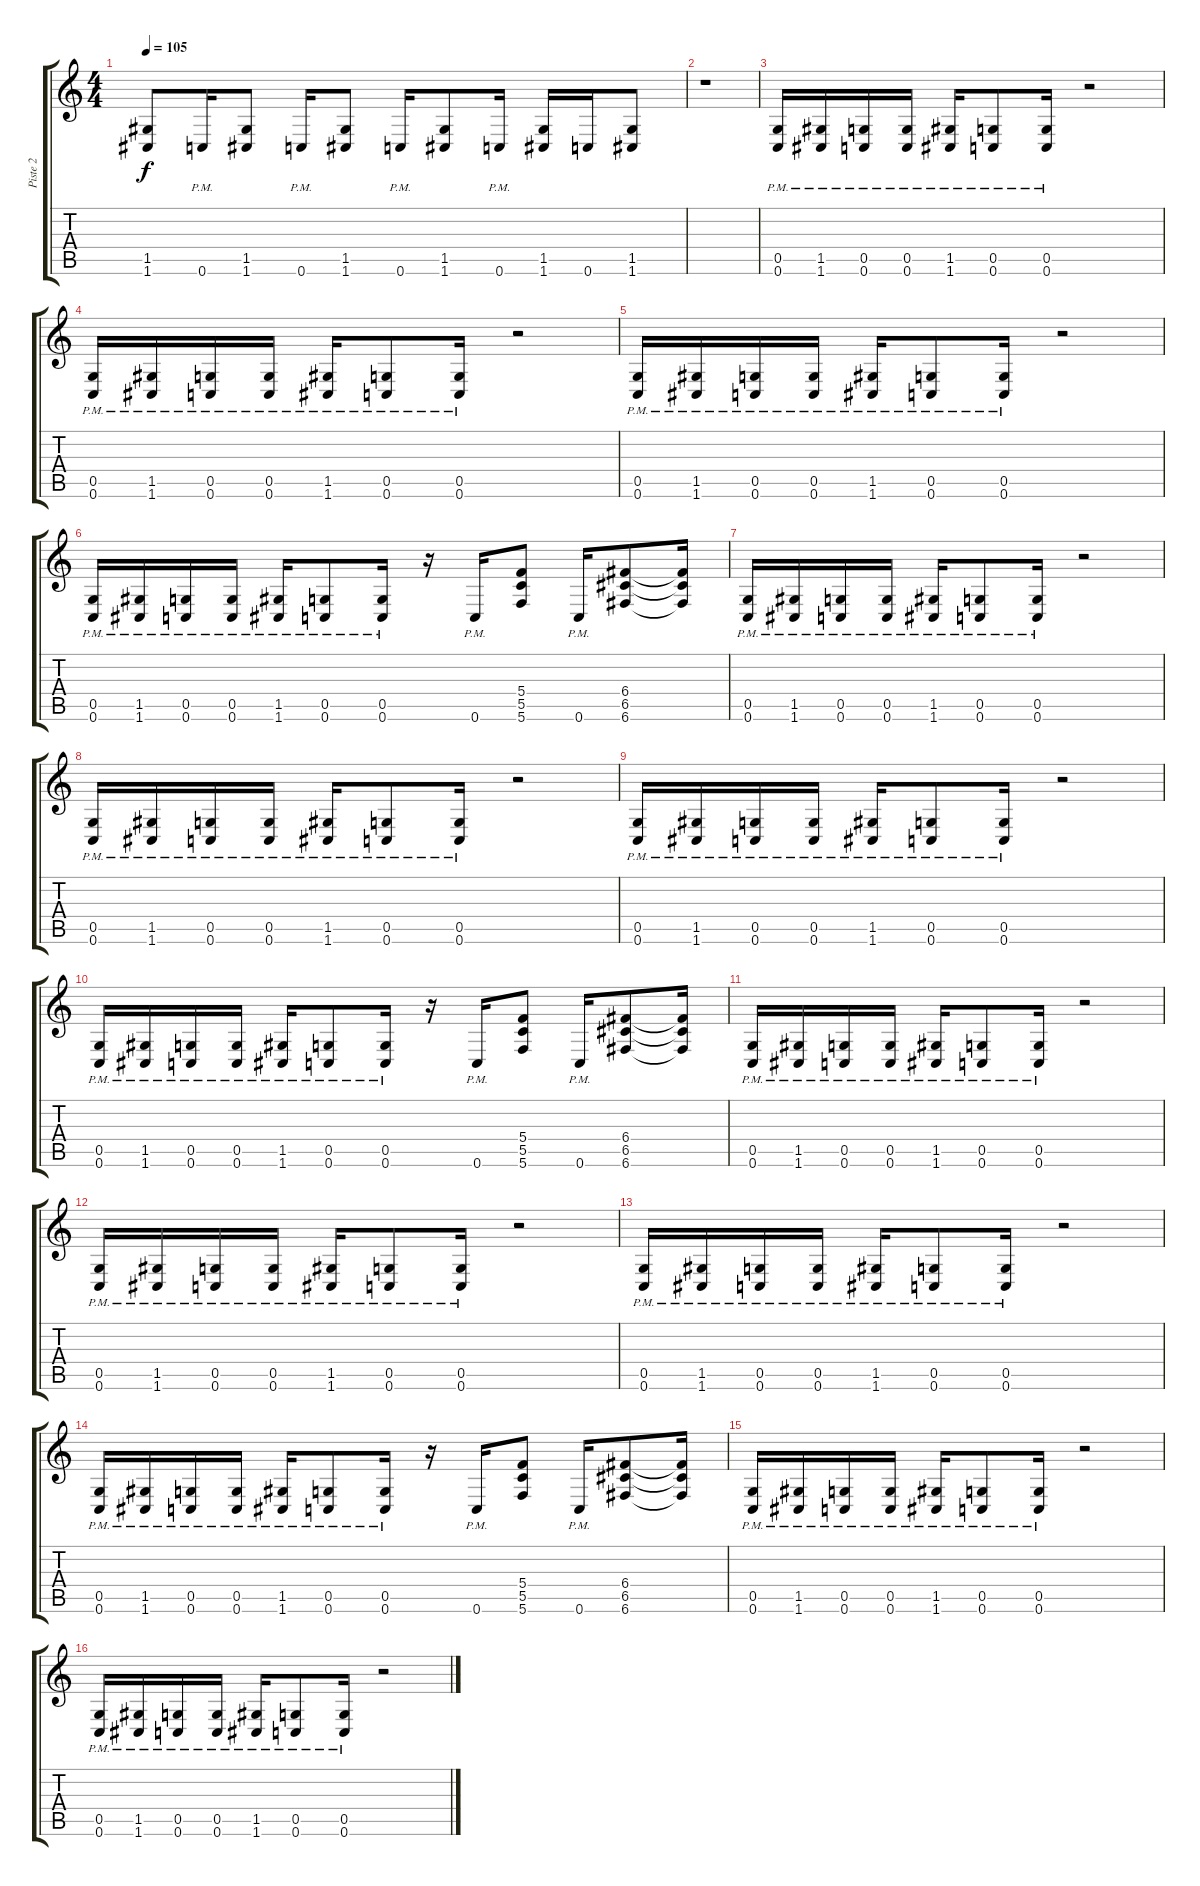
\track ("Piste 2" "Piste 2") {instrument overdrivenguitar}
\staff {score tabs}
\tuning (D4 A3 F3 C3 G2 C2) {hide}
\ts (4 4)
\tempo 105
\clef g2
\ks c
(1.5 1.6).8{dy f} 0.6{pm}.16 (1.5 1.6).8 0.6{pm}.16 (1.5 1.6).8 0.6{pm}.16 (1.5 1.6).8 0.6{pm}.16 (1.5 1.6).16 0.6.16 (1.5 1.6).8 |
r.1 |
(0.5{pm} 0.6{pm}).16 (1.5{pm} 1.6{pm}).16 (0.5{pm} 0.6{pm}).16 (0.5{pm} 0.6{pm}).16 (1.5{pm} 1.6{pm}).16 (0.5{pm} 0.6{pm}).8 (0.5{pm} 0.6{pm}).16 r.2 |
(0.5{pm} 0.6{pm}).16 (1.5{pm} 1.6{pm}).16 (0.5{pm} 0.6{pm}).16 (0.5{pm} 0.6{pm}).16 (1.5{pm} 1.6{pm}).16 (0.5{pm} 0.6{pm}).8 (0.5{pm} 0.6{pm}).16 r.2 |
(0.5{pm} 0.6{pm}).16 (1.5{pm} 1.6{pm}).16 (0.5{pm} 0.6{pm}).16 (0.5{pm} 0.6{pm}).16 (1.5{pm} 1.6{pm}).16 (0.5{pm} 0.6{pm}).8 (0.5{pm} 0.6{pm}).16 r.2 |
(0.5{pm} 0.6{pm}).16 (1.5{pm} 1.6{pm}).16 (0.5{pm} 0.6{pm}).16 (0.5{pm} 0.6{pm}).16 (1.5{pm} 1.6{pm}).16 (0.5{pm} 0.6{pm}).8 (0.5{pm} 0.6{pm}).16 r.16 0.6{pm}.16 (5.4 5.5 5.6).8 0.6{pm}.16 (6.4 6.5 6.6).8 (6.4{t} 6.5{t} 6.6{t}).16 |
(0.5{pm} 0.6{pm}).16 (1.5{pm} 1.6{pm}).16 (0.5{pm} 0.6{pm}).16 (0.5{pm} 0.6{pm}).16 (1.5{pm} 1.6{pm}).16 (0.5{pm} 0.6{pm}).8 (0.5{pm} 0.6{pm}).16 r.2 |
(0.5{pm} 0.6{pm}).16 (1.5{pm} 1.6{pm}).16 (0.5{pm} 0.6{pm}).16 (0.5{pm} 0.6{pm}).16 (1.5{pm} 1.6{pm}).16 (0.5{pm} 0.6{pm}).8 (0.5{pm} 0.6{pm}).16 r.2 |
(0.5{pm} 0.6{pm}).16 (1.5{pm} 1.6{pm}).16 (0.5{pm} 0.6{pm}).16 (0.5{pm} 0.6{pm}).16 (1.5{pm} 1.6{pm}).16 (0.5{pm} 0.6{pm}).8 (0.5{pm} 0.6{pm}).16 r.2 |
(0.5{pm} 0.6{pm}).16 (1.5{pm} 1.6{pm}).16 (0.5{pm} 0.6{pm}).16 (0.5{pm} 0.6{pm}).16 (1.5{pm} 1.6{pm}).16 (0.5{pm} 0.6{pm}).8 (0.5{pm} 0.6{pm}).16 r.16 0.6{pm}.16 (5.4 5.5 5.6).8 0.6{pm}.16 (6.4 6.5 6.6).8 (6.4{t} 6.5{t} 6.6{t}).16 |
(0.5{pm} 0.6{pm}).16 (1.5{pm} 1.6{pm}).16 (0.5{pm} 0.6{pm}).16 (0.5{pm} 0.6{pm}).16 (1.5{pm} 1.6{pm}).16 (0.5{pm} 0.6{pm}).8 (0.5{pm} 0.6{pm}).16 r.2 |
(0.5{pm} 0.6{pm}).16 (1.5{pm} 1.6{pm}).16 (0.5{pm} 0.6{pm}).16 (0.5{pm} 0.6{pm}).16 (1.5{pm} 1.6{pm}).16 (0.5{pm} 0.6{pm}).8 (0.5{pm} 0.6{pm}).16 r.2 |
(0.5{pm} 0.6{pm}).16 (1.5{pm} 1.6{pm}).16 (0.5{pm} 0.6{pm}).16 (0.5{pm} 0.6{pm}).16 (1.5{pm} 1.6{pm}).16 (0.5{pm} 0.6{pm}).8 (0.5{pm} 0.6{pm}).16 r.2 |
(0.5{pm} 0.6{pm}).16 (1.5{pm} 1.6{pm}).16 (0.5{pm} 0.6{pm}).16 (0.5{pm} 0.6{pm}).16 (1.5{pm} 1.6{pm}).16 (0.5{pm} 0.6{pm}).8 (0.5{pm} 0.6{pm}).16 r.16 0.6{pm}.16 (5.4 5.5 5.6).8 0.6{pm}.16 (6.4 6.5 6.6).8 (6.4{t} 6.5{t} 6.6{t}).16 |
(0.5{pm} 0.6{pm}).16 (1.5{pm} 1.6{pm}).16 (0.5{pm} 0.6{pm}).16 (0.5{pm} 0.6{pm}).16 (1.5{pm} 1.6{pm}).16 (0.5{pm} 0.6{pm}).8 (0.5{pm} 0.6{pm}).16 r.2 |
(0.5{pm} 0.6{pm}).16 (1.5{pm} 1.6{pm}).16 (0.5{pm} 0.6{pm}).16 (0.5{pm} 0.6{pm}).16 (1.5{pm} 1.6{pm}).16 (0.5{pm} 0.6{pm}).8 (0.5{pm} 0.6{pm}).16 r.2
